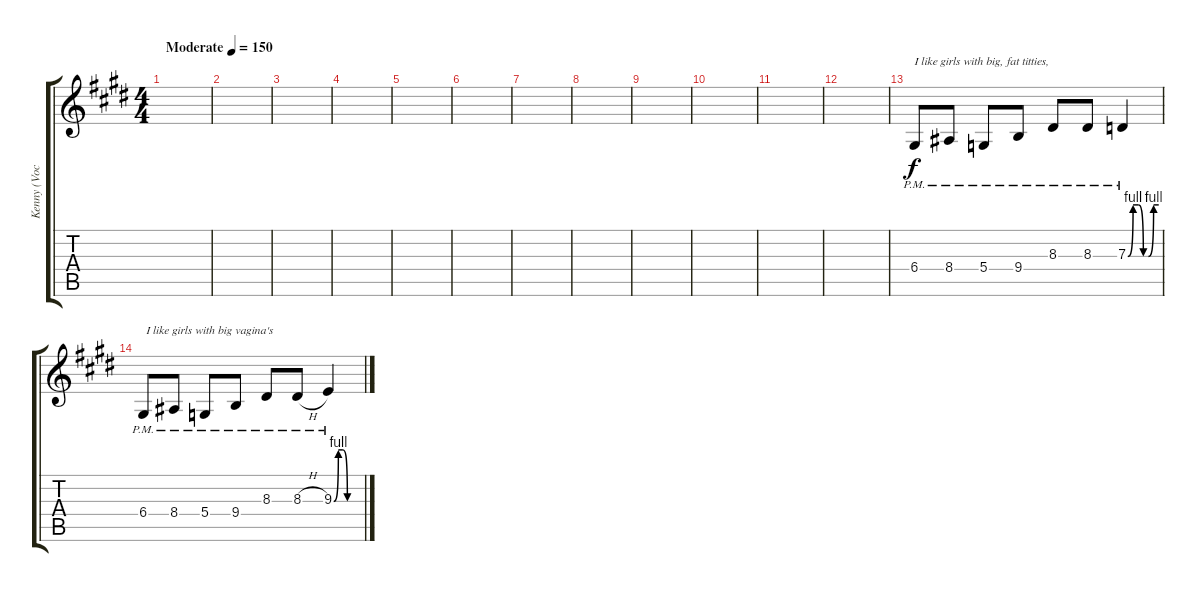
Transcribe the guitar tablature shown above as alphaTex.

\track ("Kenny (Vocals)" "Kenny (Voc") {instrument lead8bassandlead}
\staff {score tabs}
\tuning (E4 B3 G3 D3 A2 E2) {hide}
\ts (4 4)
\tempo (150 "Moderate")
\clef g2
\ks e
|
|
|
|
|
|
|
|
|
|
|
|
6.4{pm}.8{txt "I like girls with big, fat titties, "} 8.4{pm}.8 5.4{pm}.8 9.4{pm}.8 8.3{pm}.8 8.3{pm}.8 7.3{be (custom 0 0 10 4 20 4 30 0 40 0 50 4 60 4) pm}.4 |
6.4{pm}.8{txt " I like girls with big vagina's"} 8.4{pm}.8 5.4{pm}.8 9.4{pm}.8 8.3{pm}.8 8.3{h pm}.8 9.3{be (custom 0 0 10 4 20 4 30 0 60 0) pm}.4
